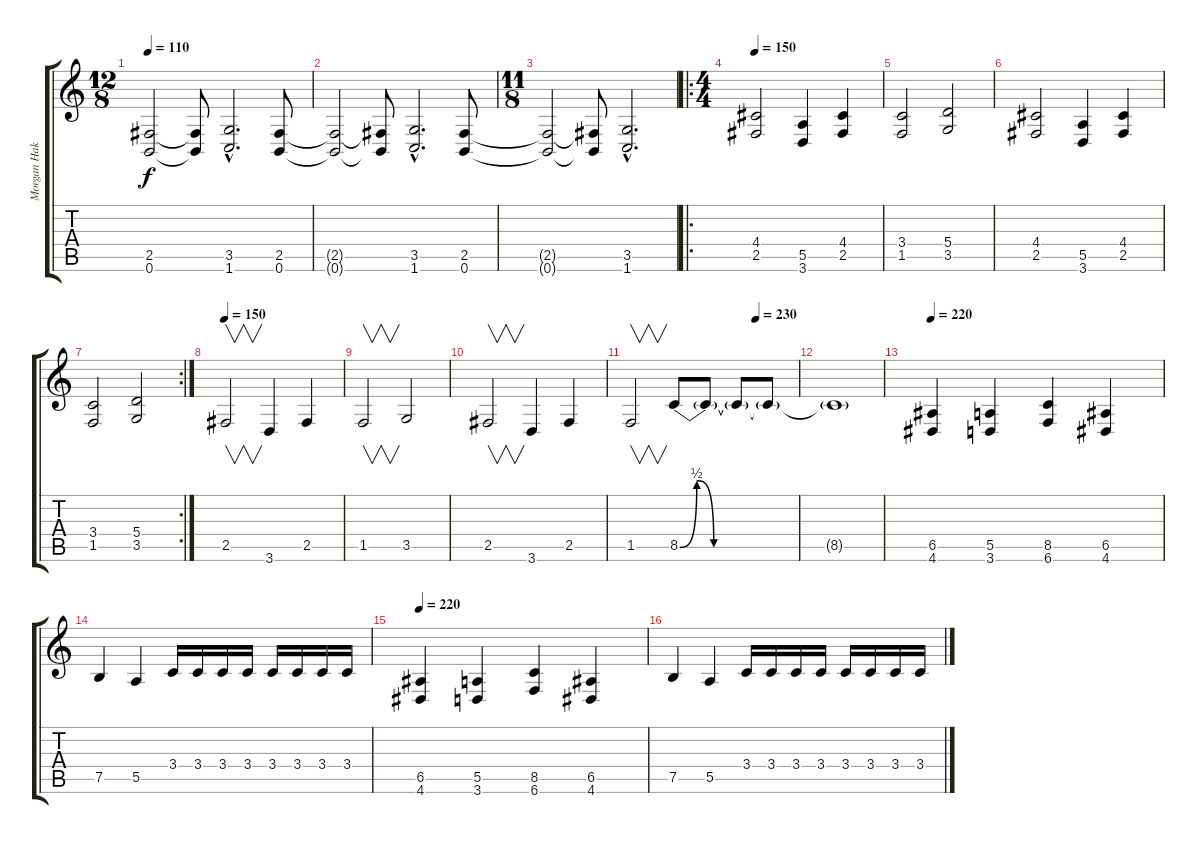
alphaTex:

\track ("Morgan Hakansson" "Morgan Hak") {instrument overdrivenguitar}
\staff {score tabs}
\tuning (B3 G3 D3 A2 E2 B1) {hide}
\ts (12 8)
\tempo 110
\clef g2
\ks c
(2.5{t} 0.6{t}).2{dy f} (2.5{t} 0.6{t}).8 (3.5{hac} 1.6{hac}).2{d} (2.5 0.6).8 |
(2.5{t} 0.6{t}).2 (2.5{t} 0.6{t}).8 (3.5{hac} 1.6{hac}).2{d} (2.5 0.6).8 |
\ts (11 8)
(2.5{t} 0.6{t}).2 (2.5{t} 0.6{t}).8 (3.5{hac} 1.6{hac}).2{d} |
\ro
\ts (4 4)
\tempo 150
(4.4 2.5).2 (5.5 3.6).4 (4.4 2.5).4 |
(3.4 1.5).2 (5.4 3.5).2 |
(4.4 2.5).2 (5.5 3.6).4 (4.4 2.5).4 |
\rc 2
(3.4 1.5).2 (5.4 3.5).2 |
\tempo 150
2.5.2{v} 3.6.4 2.5.4 |
1.5.2{v} 3.5.2 |
2.5.2{v} 3.6.4 2.5.4 |
\tempo (230 0.75)
1.5.2{v} 8.5{be (custom 0 0 5 2 10 0 15 0 20 0 30 0 60 0)}.8 8.5{t}.8 8.5{t}.8 8.5{t}.8 |
8.5{t}.1 |
\tempo 220
(6.5 4.6).4 (5.5 3.6).4 (8.5 6.6).4 (6.5 4.6).4 |
7.5.4 5.5.4 3.4.16 3.4.16 3.4.16 3.4.16 3.4.16 3.4.16 3.4.16 3.4.16 |
\tempo 220
(6.5 4.6).4 (5.5 3.6).4 (8.5 6.6).4 (6.5 4.6).4 |
7.5.4 5.5.4 3.4.16 3.4.16 3.4.16 3.4.16 3.4.16 3.4.16 3.4.16 3.4.16
